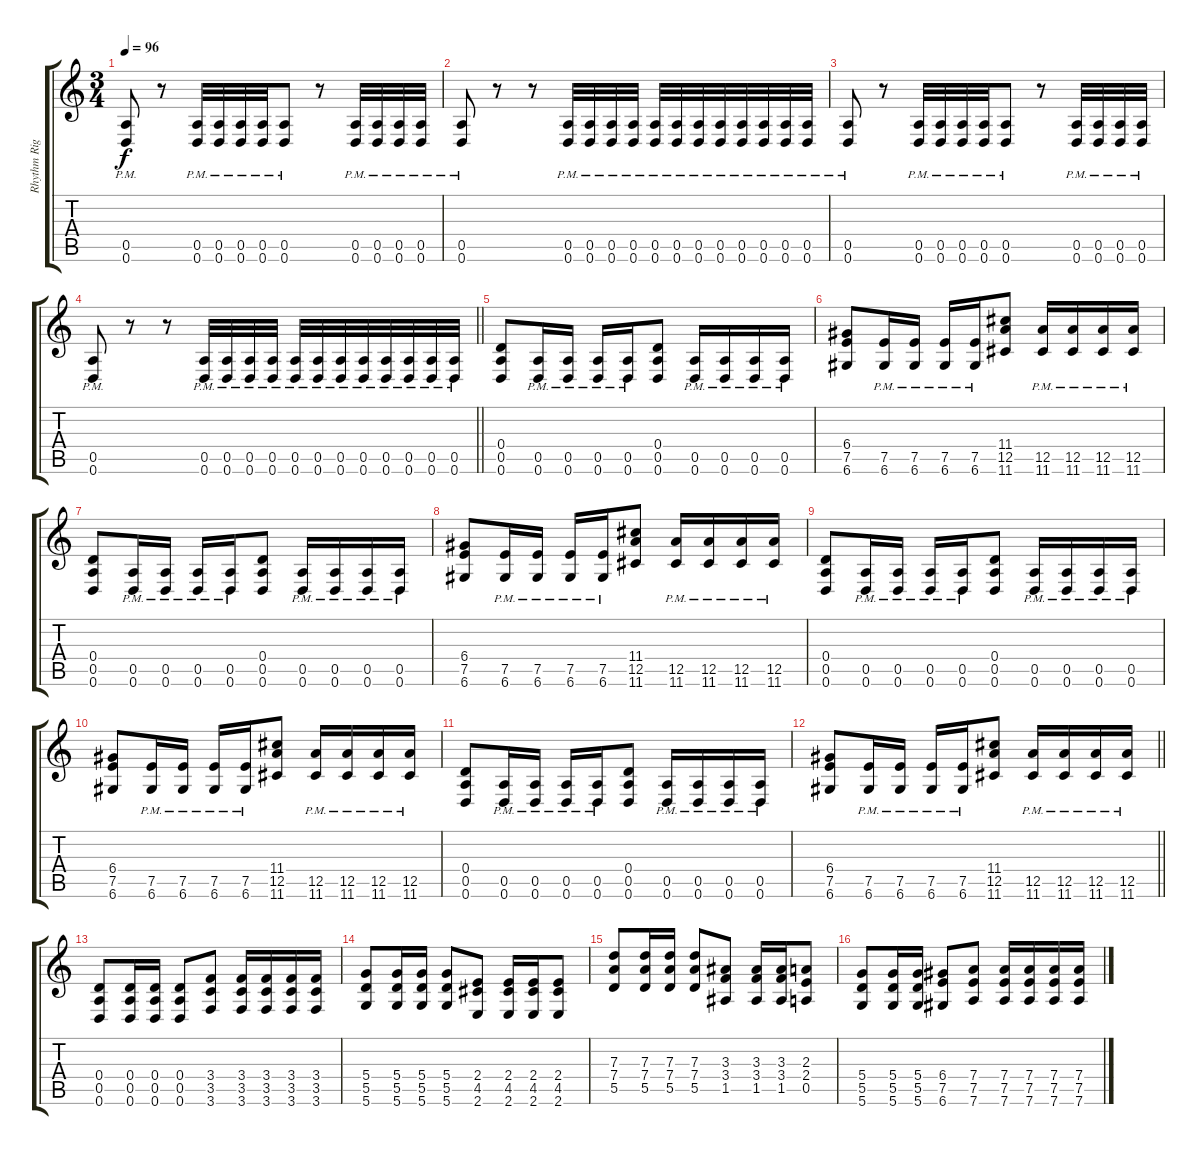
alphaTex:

\track ("Rhythm Right" "Rhythm Rig") {instrument distortionguitar}
\staff {score tabs}
\tuning (E4 B3 G3 D3 A2 D2) {hide}
\ts (3 4)
\tempo 96
\clef g2
\ks c
(0.5{pm} 0.6{pm}).8{dy f} r.8 (0.5{pm} 0.6{pm}).32 (0.5{pm} 0.6{pm}).32 (0.5{pm} 0.6{pm}).32 (0.5{pm} 0.6{pm}).32 (0.5{pm} 0.6{pm}).8 r.8 (0.5{pm} 0.6{pm}).32 (0.5{pm} 0.6{pm}).32 (0.5{pm} 0.6{pm}).32 (0.5{pm} 0.6{pm}).32 |
(0.5{pm} 0.6{pm}).8 r.8 r.8 (0.5{pm} 0.6{pm}).32 (0.5{pm} 0.6{pm}).32 (0.5{pm} 0.6{pm}).32 (0.5{pm} 0.6{pm}).32 (0.5{pm} 0.6{pm}).32 (0.5{pm} 0.6{pm}).32 (0.5{pm} 0.6{pm}).32 (0.5{pm} 0.6{pm}).32 (0.5{pm} 0.6{pm}).32 (0.5{pm} 0.6{pm}).32 (0.5{pm} 0.6{pm}).32 (0.5{pm} 0.6{pm}).32 |
(0.5{pm} 0.6{pm}).8 r.8 (0.5{pm} 0.6{pm}).32 (0.5{pm} 0.6{pm}).32 (0.5{pm} 0.6{pm}).32 (0.5{pm} 0.6{pm}).32 (0.5{pm} 0.6{pm}).8 r.8 (0.5{pm} 0.6{pm}).32 (0.5{pm} 0.6{pm}).32 (0.5{pm} 0.6{pm}).32 (0.5{pm} 0.6{pm}).32 |
\barLineRight lightlight
(0.5{pm} 0.6{pm}).8 r.8 r.8 (0.5{pm} 0.6{pm}).32 (0.5{pm} 0.6{pm}).32 (0.5{pm} 0.6{pm}).32 (0.5{pm} 0.6{pm}).32 (0.5{pm} 0.6{pm}).32 (0.5{pm} 0.6{pm}).32 (0.5{pm} 0.6{pm}).32 (0.5{pm} 0.6{pm}).32 (0.5{pm} 0.6{pm}).32 (0.5{pm} 0.6{pm}).32 (0.5{pm} 0.6{pm}).32 (0.5{pm} 0.6{pm}).32 |
(0.4 0.5 0.6).8{volume 12} (0.5{pm} 0.6{pm}).16 (0.5{pm} 0.6{pm}).16 (0.5{pm} 0.6{pm}).16 (0.5{pm} 0.6{pm}).16 (0.4 0.5 0.6).8 (0.5{pm} 0.6{pm}).16 (0.5{pm} 0.6{pm}).16 (0.5{pm} 0.6{pm}).16 (0.5{pm} 0.6{pm}).16 |
(6.4 7.5 6.6).8 (7.5{pm} 6.6{pm}).16 (7.5{pm} 6.6{pm}).16 (7.5{pm} 6.6{pm}).16 (7.5{pm} 6.6{pm}).16 (11.4 12.5 11.6).8 (12.5{pm} 11.6{pm}).16 (12.5{pm} 11.6{pm}).16 (12.5{pm} 11.6{pm}).16 (12.5{pm} 11.6{pm}).16 |
(0.4 0.5 0.6).8 (0.5{pm} 0.6{pm}).16 (0.5{pm} 0.6{pm}).16 (0.5{pm} 0.6{pm}).16 (0.5{pm} 0.6{pm}).16 (0.4 0.5 0.6).8 (0.5{pm} 0.6{pm}).16 (0.5{pm} 0.6{pm}).16 (0.5{pm} 0.6{pm}).16 (0.5{pm} 0.6{pm}).16 |
(6.4 7.5 6.6).8 (7.5{pm} 6.6{pm}).16 (7.5{pm} 6.6{pm}).16 (7.5{pm} 6.6{pm}).16 (7.5{pm} 6.6{pm}).16 (11.4 12.5 11.6).8 (12.5{pm} 11.6{pm}).16 (12.5{pm} 11.6{pm}).16 (12.5{pm} 11.6{pm}).16 (12.5{pm} 11.6{pm}).16 |
(0.4 0.5 0.6).8{volume 12} (0.5{pm} 0.6{pm}).16 (0.5{pm} 0.6{pm}).16 (0.5{pm} 0.6{pm}).16 (0.5{pm} 0.6{pm}).16 (0.4 0.5 0.6).8 (0.5{pm} 0.6{pm}).16 (0.5{pm} 0.6{pm}).16 (0.5{pm} 0.6{pm}).16 (0.5{pm} 0.6{pm}).16 |
(6.4 7.5 6.6).8 (7.5{pm} 6.6{pm}).16 (7.5{pm} 6.6{pm}).16 (7.5{pm} 6.6{pm}).16 (7.5{pm} 6.6{pm}).16 (11.4 12.5 11.6).8 (12.5{pm} 11.6{pm}).16 (12.5{pm} 11.6{pm}).16 (12.5{pm} 11.6{pm}).16 (12.5{pm} 11.6{pm}).16 |
(0.4 0.5 0.6).8 (0.5{pm} 0.6{pm}).16 (0.5{pm} 0.6{pm}).16 (0.5{pm} 0.6{pm}).16 (0.5{pm} 0.6{pm}).16 (0.4 0.5 0.6).8 (0.5{pm} 0.6{pm}).16 (0.5{pm} 0.6{pm}).16 (0.5{pm} 0.6{pm}).16 (0.5{pm} 0.6{pm}).16 |
\barLineRight lightlight
(6.4 7.5 6.6).8 (7.5{pm} 6.6{pm}).16 (7.5{pm} 6.6{pm}).16 (7.5{pm} 6.6{pm}).16 (7.5{pm} 6.6{pm}).16 (11.4 12.5 11.6).8 (12.5{pm} 11.6{pm}).16 (12.5{pm} 11.6{pm}).16 (12.5{pm} 11.6{pm}).16 (12.5{pm} 11.6{pm}).16 |
(0.4 0.5 0.6).8 (0.4 0.5 0.6).16 (0.4 0.5 0.6).16 (0.4 0.5 0.6).8 (3.4 3.5 3.6).8 (3.4 3.5 3.6).16 (3.4 3.5 3.6).16 (3.4 3.5 3.6).16 (3.4 3.5 3.6).16 |
(5.4 5.5 5.6).8 (5.4 5.5 5.6).16 (5.4 5.5 5.6).16 (5.4 5.5 5.6).8 (2.4 4.5 2.6).8 (2.4 4.5 2.6).16 (2.4 4.5 2.6).16 (2.4 4.5 2.6).8 |
(7.3 7.4 5.5).8 (7.3 7.4 5.5).16 (7.3 7.4 5.5).16 (7.3 7.4 5.5).8 (3.3 3.4 1.5).8 (3.3 3.4 1.5).16 (3.3 3.4 1.5).16 (2.3 2.4 0.5).8 |
(5.4 5.5 5.6).8 (5.4 5.5 5.6).16 (5.4 5.5 5.6).16 (6.4 7.5 6.6).8 (7.4 7.5 7.6).8 (7.4 7.5 7.6).16 (7.4 7.5 7.6).16 (7.4 7.5 7.6).16 (7.4 7.5 7.6).16
